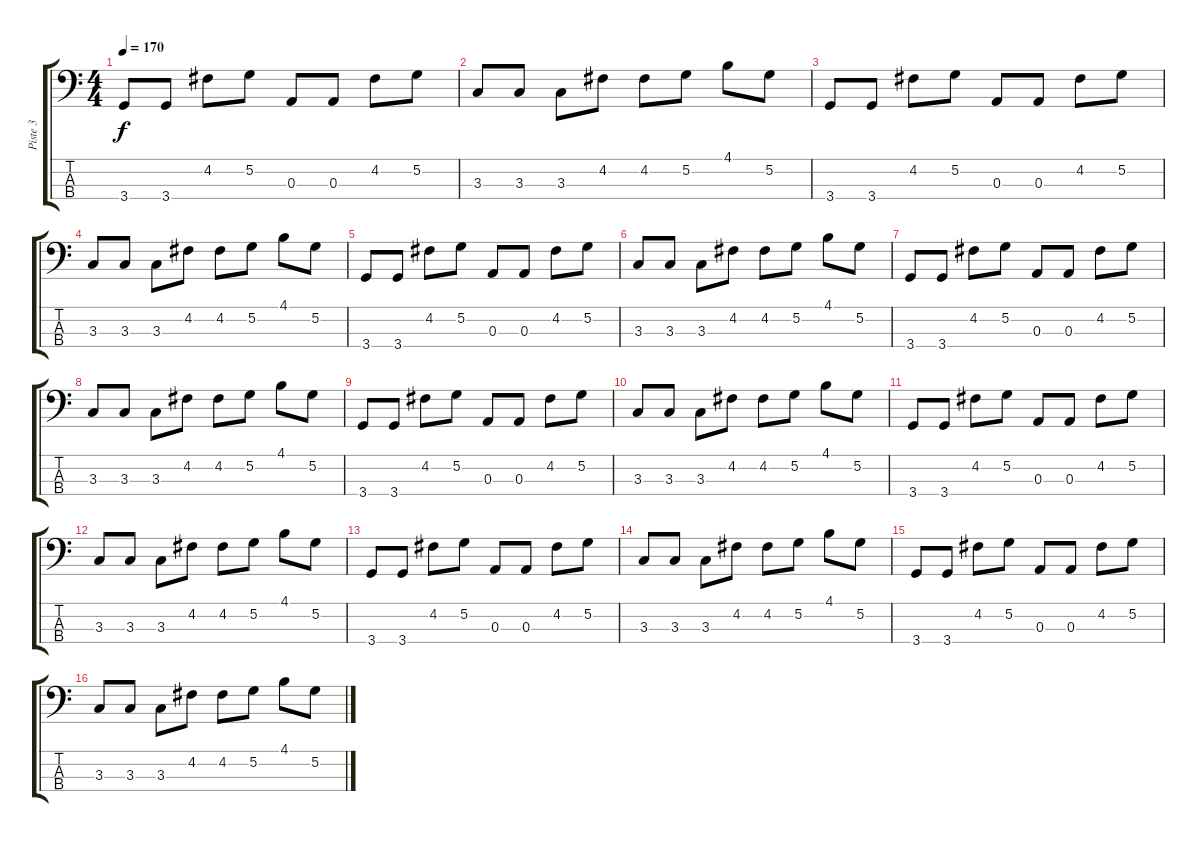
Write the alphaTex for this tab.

\track ("Piste 3" "Piste 3") {instrument electricbasspick}
\staff {score tabs}
\tuning (G2 D2 A1 E1) {hide}
\ts (4 4)
\tempo 170
\clef f4
\ks c
3.4.8{dy f} 3.4.8 4.2.8 5.2.8 0.3.8 0.3.8 4.2.8 5.2.8 |
3.3.8 3.3.8 3.3.8 4.2.8 4.2.8 5.2.8 4.1.8 5.2.8 |
3.4.8 3.4.8 4.2.8 5.2.8 0.3.8 0.3.8 4.2.8 5.2.8 |
3.3.8 3.3.8 3.3.8 4.2.8 4.2.8 5.2.8 4.1.8 5.2.8 |
3.4.8 3.4.8 4.2.8 5.2.8 0.3.8 0.3.8 4.2.8 5.2.8 |
3.3.8 3.3.8 3.3.8 4.2.8 4.2.8 5.2.8 4.1.8 5.2.8 |
3.4.8 3.4.8 4.2.8 5.2.8 0.3.8 0.3.8 4.2.8 5.2.8 |
3.3.8 3.3.8 3.3.8 4.2.8 4.2.8 5.2.8 4.1.8 5.2.8 |
3.4.8 3.4.8 4.2.8 5.2.8 0.3.8 0.3.8 4.2.8 5.2.8 |
3.3.8 3.3.8 3.3.8 4.2.8 4.2.8 5.2.8 4.1.8 5.2.8 |
3.4.8 3.4.8 4.2.8 5.2.8 0.3.8 0.3.8 4.2.8 5.2.8 |
3.3.8 3.3.8 3.3.8 4.2.8 4.2.8 5.2.8 4.1.8 5.2.8 |
3.4.8 3.4.8 4.2.8 5.2.8 0.3.8 0.3.8 4.2.8 5.2.8 |
3.3.8 3.3.8 3.3.8 4.2.8 4.2.8 5.2.8 4.1.8 5.2.8 |
3.4.8 3.4.8 4.2.8 5.2.8 0.3.8 0.3.8 4.2.8 5.2.8 |
3.3.8 3.3.8 3.3.8 4.2.8 4.2.8 5.2.8 4.1.8 5.2.8
